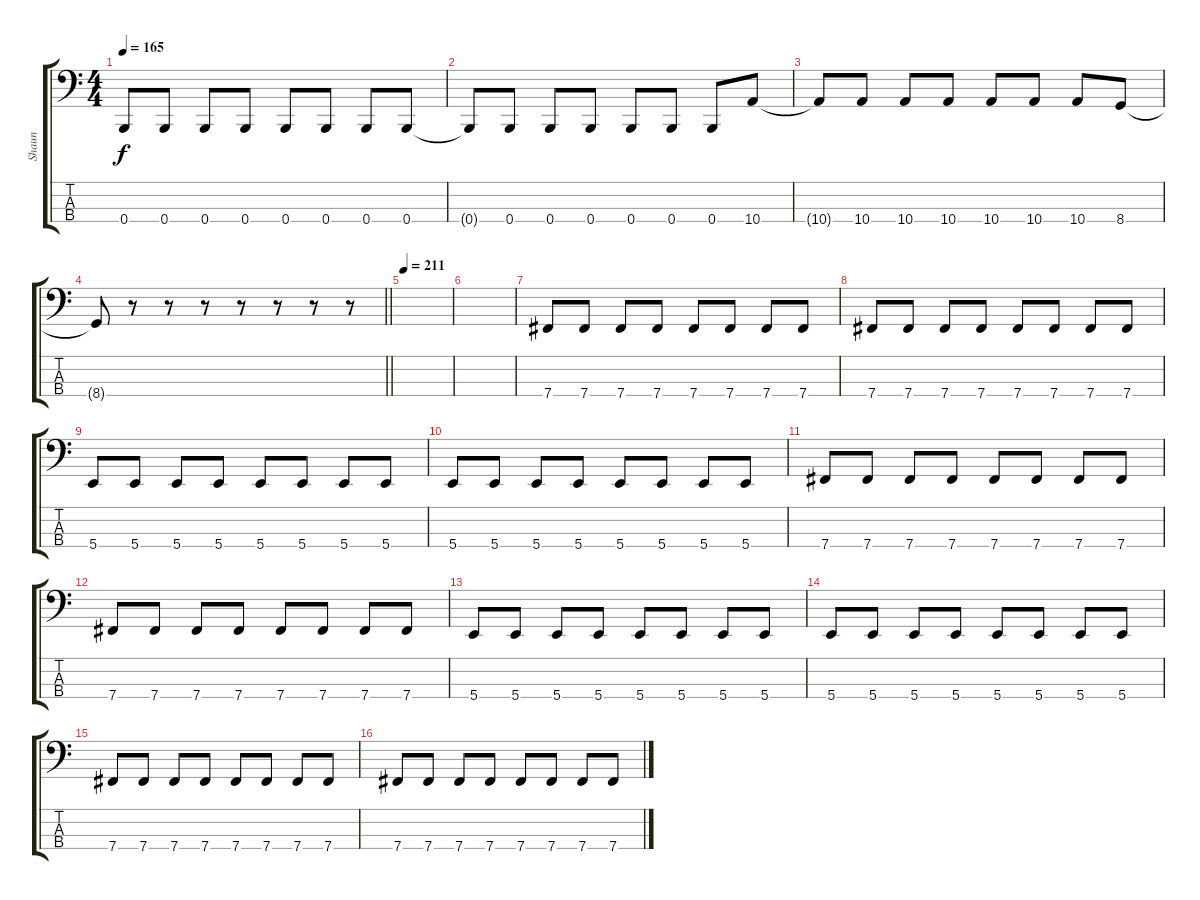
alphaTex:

\track ("Shaun" "Shaun") {instrument electricbasspick}
\staff {score tabs}
\tuning (E2 B1 Gb1 B0) {hide}
\ts (4 4)
\tempo 165
\clef f4
\ks c
0.4{t}.8{dy f} 0.4.8 0.4.8 0.4.8 0.4.8 0.4.8 0.4.8 0.4.8 |
0.4{t}.8 0.4.8 0.4.8 0.4.8 0.4.8 0.4.8 0.4.8 10.4.8 |
10.4{t}.8 10.4.8 10.4.8 10.4.8 10.4.8 10.4.8 10.4.8 8.4.8 |
\barLineRight lightlight
8.4{t}.8 r.8 r.8 r.8 r.8 r.8 r.8 r.8 |
\tempo 211
|
|
7.4.8 7.4.8 7.4.8 7.4.8 7.4.8 7.4.8 7.4.8 7.4.8 |
7.4.8 7.4.8 7.4.8 7.4.8 7.4.8 7.4.8 7.4.8 7.4.8 |
5.4.8 5.4.8 5.4.8 5.4.8 5.4.8 5.4.8 5.4.8 5.4.8 |
5.4.8 5.4.8 5.4.8 5.4.8 5.4.8 5.4.8 5.4.8 5.4.8 |
7.4.8 7.4.8 7.4.8 7.4.8 7.4.8 7.4.8 7.4.8 7.4.8 |
7.4.8 7.4.8 7.4.8 7.4.8 7.4.8 7.4.8 7.4.8 7.4.8 |
5.4.8 5.4.8 5.4.8 5.4.8 5.4.8 5.4.8 5.4.8 5.4.8 |
5.4.8 5.4.8 5.4.8 5.4.8 5.4.8 5.4.8 5.4.8 5.4.8 |
7.4.8 7.4.8 7.4.8 7.4.8 7.4.8 7.4.8 7.4.8 7.4.8 |
7.4.8 7.4.8 7.4.8 7.4.8 7.4.8 7.4.8 7.4.8 7.4.8
